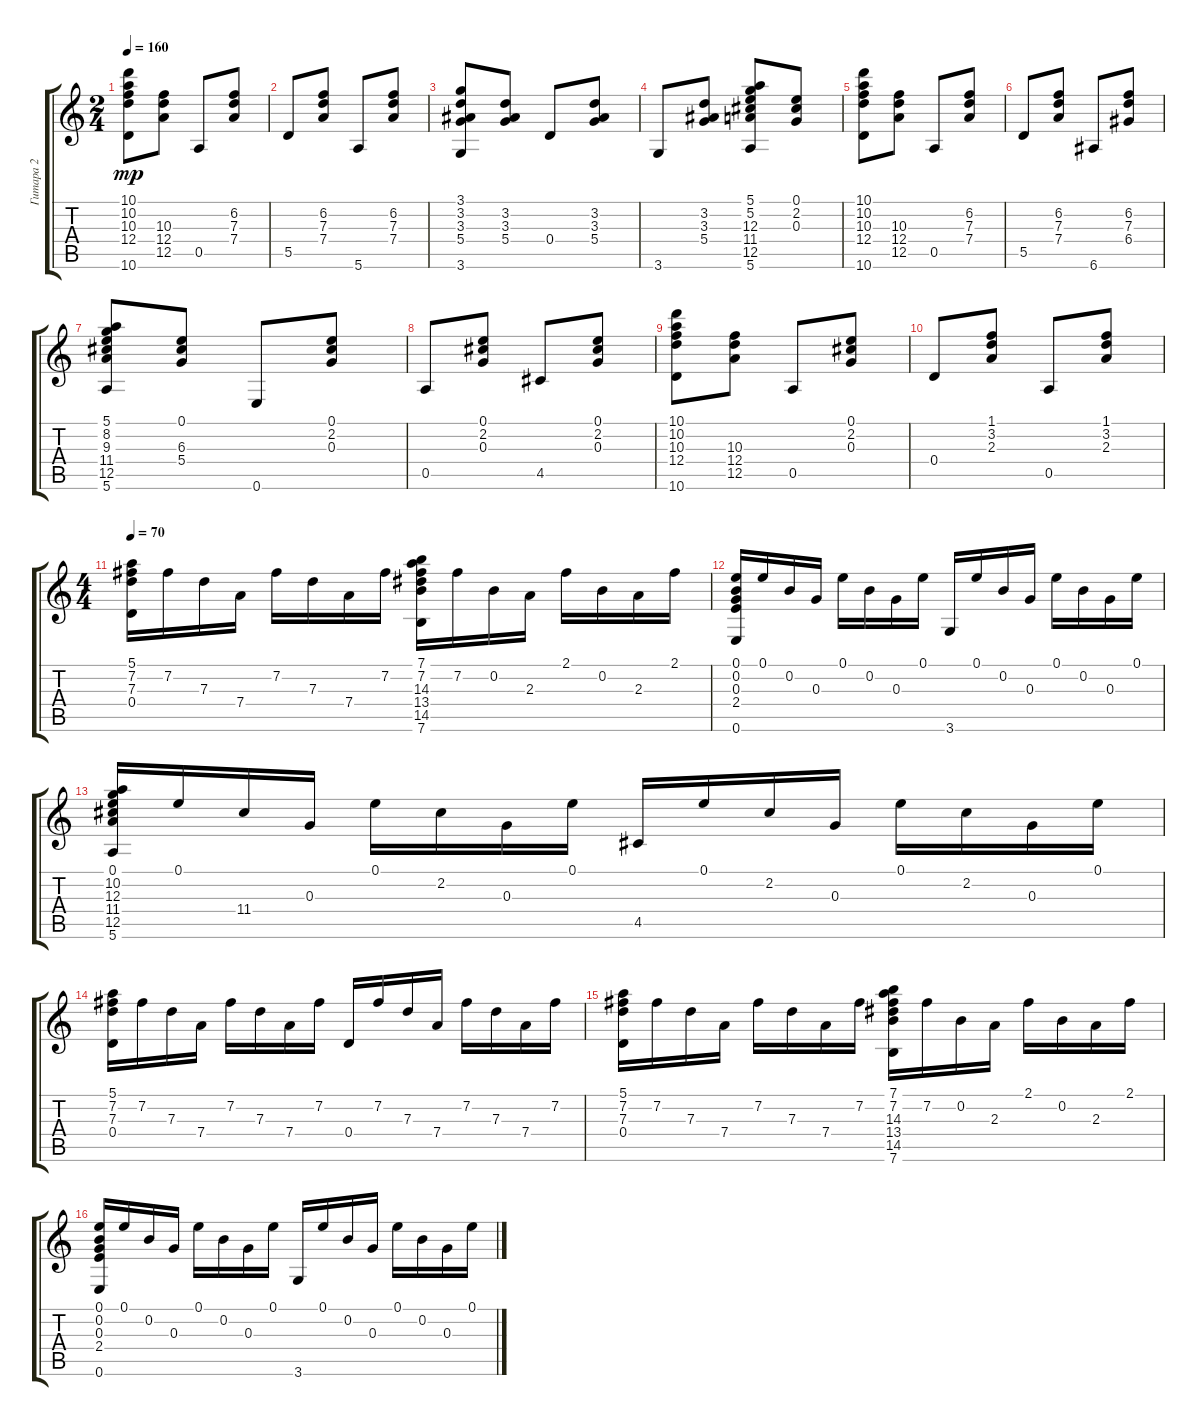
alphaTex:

\track ("Гитара 2" "Гитара 2") {instrument acousticguitarnylon}
\staff {score tabs}
\tuning (E4 B3 G3 D3 A2 E2) {hide}
\ts (2 4)
\tempo 160
\clef g2
\ks c
(10.1 10.2 10.3 12.4 10.6).8{dy mp} (10.3 12.4 12.5).8 0.5.8 (6.2 7.3 7.4).8 |
5.5.8 (6.2 7.3 7.4).8 5.6.8 (6.2 7.3 7.4).8 |
(3.1 3.2 3.3 5.4 3.6).8 (3.2 3.3 5.4).8 0.4.8 (3.2 3.3 5.4).8 |
3.6.8 (3.2 3.3 5.4).8 (5.1 5.2 12.3 11.4 12.5 5.6).8 (0.1 2.2 0.3).8 |
(10.1 10.2 10.3 12.4 10.6).8 (10.3 12.4 12.5).8 0.5.8 (6.2 7.3 7.4).8 |
5.5.8 (6.2 7.3 7.4).8 6.6.8 (6.2 7.3 6.4).8 |
(5.1 8.2 9.3 11.4 12.5 5.6).8 (0.1 6.3 5.4).8 0.6.8 (0.1 2.2 0.3).8 |
0.5.8 (0.1 2.2 0.3).8 4.5.8 (0.1 2.2 0.3).8 |
(10.1 10.2 10.3 12.4 10.6).8 (10.3 12.4 12.5).8 0.5.8 (0.1 2.2 0.3).8 |
0.4.8 (1.1 3.2 2.3).8 0.5.8 (1.1 3.2 2.3).8 |
\ts (4 4)
\tempo 70
(5.1 7.2 7.3 0.4).16 7.2.16 7.3.16 7.4.16 7.2.16 7.3.16 7.4.16 7.2.16 (7.1 7.2 14.3 13.4 14.5 7.6).16 7.2.16 0.2.16 2.3.16 2.1.16 0.2.16 2.3.16 2.1.16 |
(0.1 0.2 0.3 2.4 0.6).16 0.1.16 0.2.16 0.3.16 0.1.16 0.2.16 0.3.16 0.1.16 3.6.16 0.1.16 0.2.16 0.3.16 0.1.16 0.2.16 0.3.16 0.1.16 |
(0.1 10.2 12.3 11.4 12.5 5.6).16 0.1.16 11.4.16 0.3.16 0.1.16 2.2.16 0.3.16 0.1.16 4.5.16 0.1.16 2.2.16 0.3.16 0.1.16 2.2.16 0.3.16 0.1.16 |
(5.1 7.2 7.3 0.4).16 7.2.16 7.3.16 7.4.16 7.2.16 7.3.16 7.4.16 7.2.16 0.4.16 7.2.16 7.3.16 7.4.16 7.2.16 7.3.16 7.4.16 7.2.16 |
(5.1 7.2 7.3 0.4).16 7.2.16 7.3.16 7.4.16 7.2.16 7.3.16 7.4.16 7.2.16 (7.1 7.2 14.3 13.4 14.5 7.6).16 7.2.16 0.2.16 2.3.16 2.1.16 0.2.16 2.3.16 2.1.16 |
(0.1 0.2 0.3 2.4 0.6).16 0.1.16 0.2.16 0.3.16 0.1.16 0.2.16 0.3.16 0.1.16 3.6.16 0.1.16 0.2.16 0.3.16 0.1.16 0.2.16 0.3.16 0.1.16
